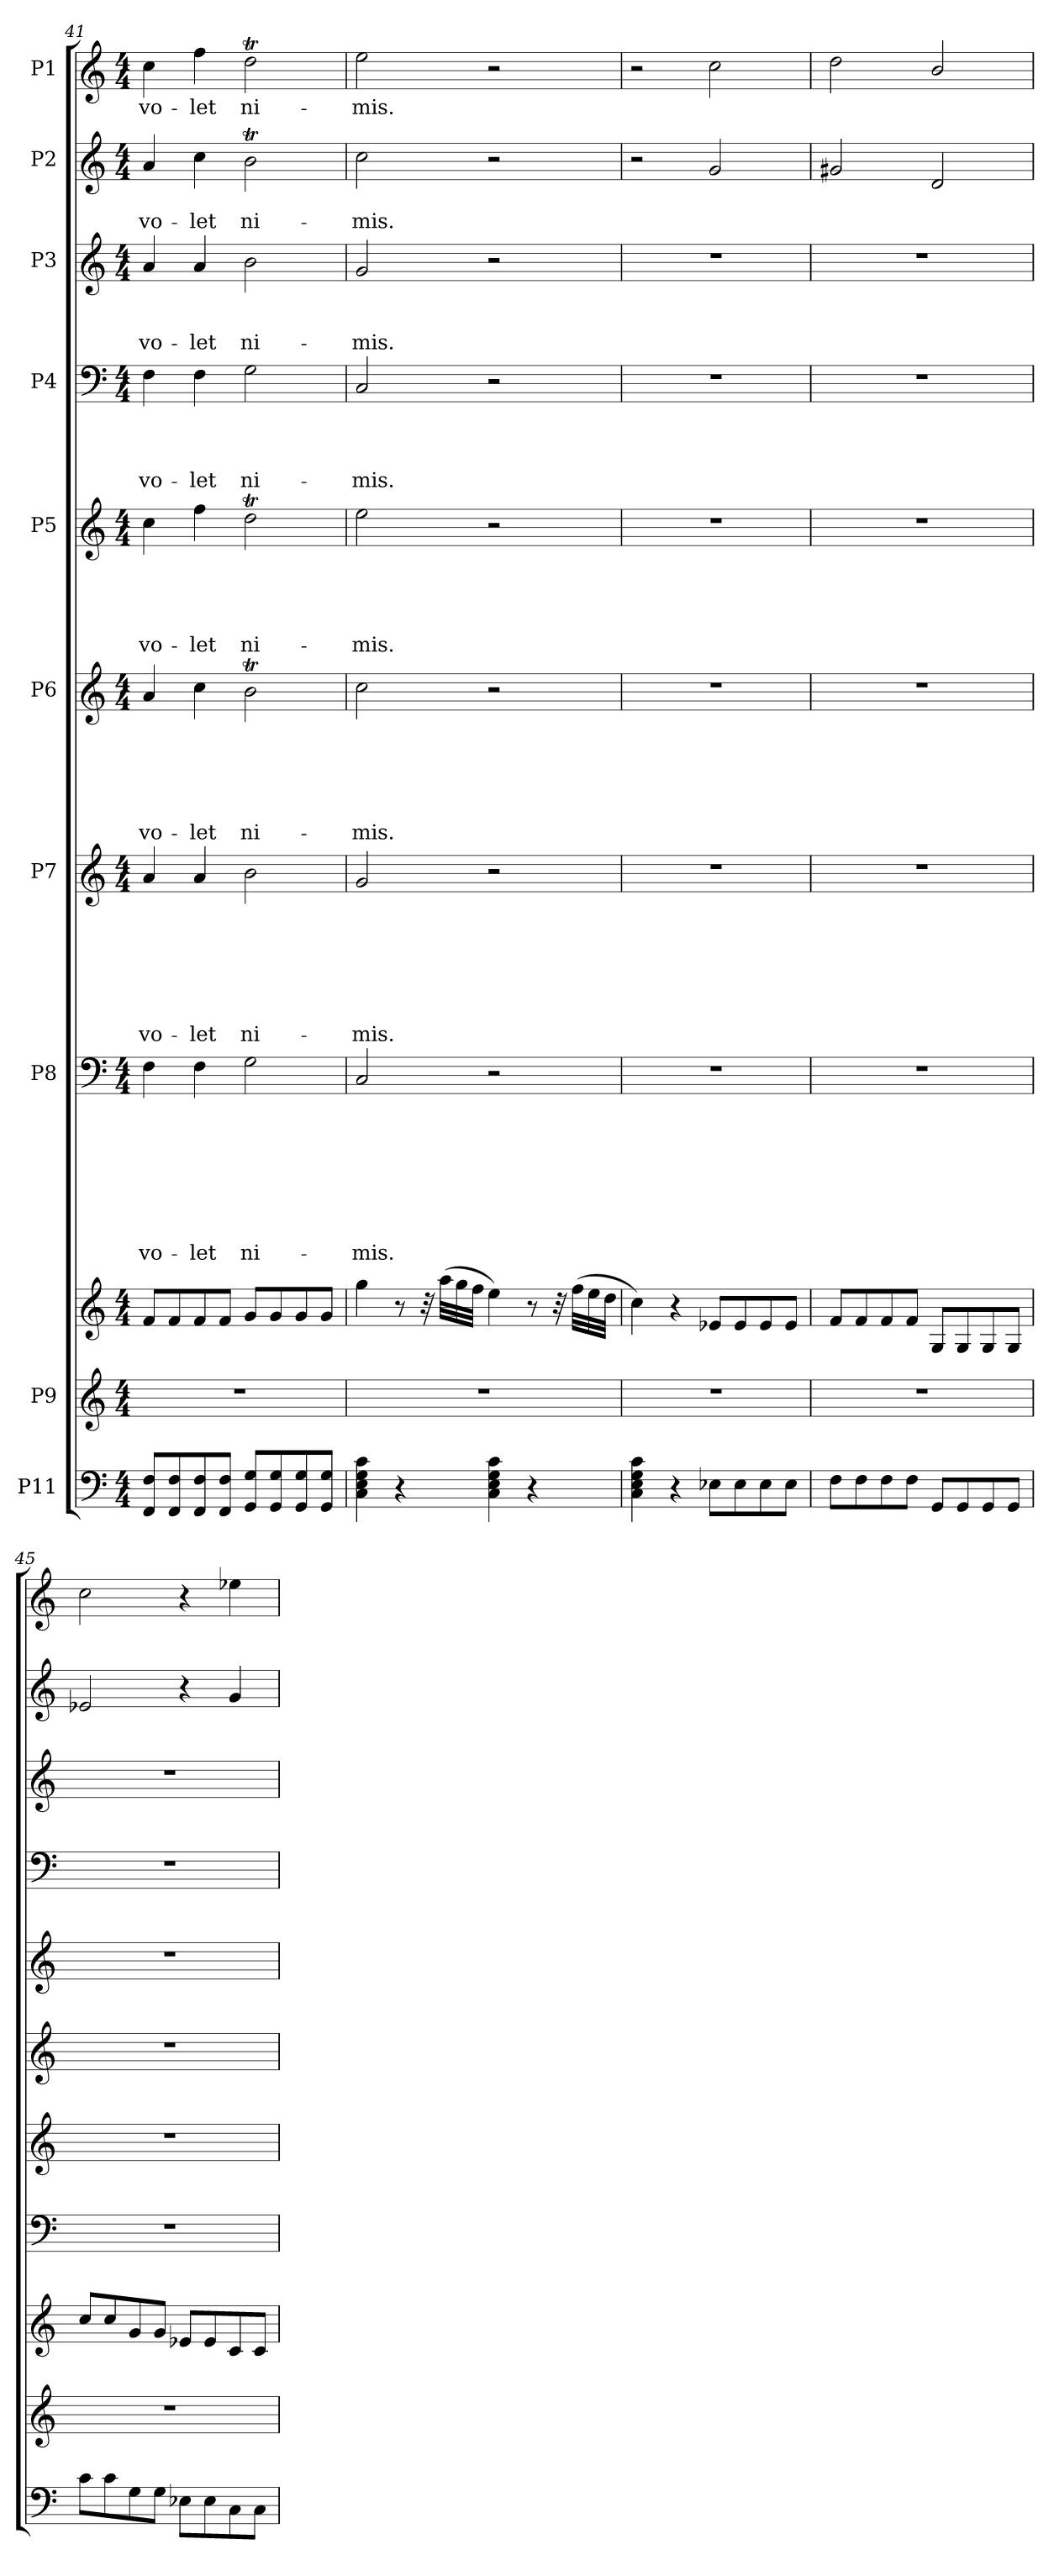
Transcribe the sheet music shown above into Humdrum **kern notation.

**kern	**kern	**kern	**kern	**text	**text	**text	**text	**text	**text	**text	**text	**kern	**text	**text	**text	**text	**text	**text	**text	**kern	**text	**text	**text	**text	**text	**text	**kern	**text	**text	**text	**text	**text	**kern	**text	**text	**text	**text	**kern	**text	**text	**text	**kern	**text	**text	**kern	**text
*part10	*part9	*part9	*part8	*part8	*part8	*part8	*part8	*part8	*part8	*part8	*part8	*part7	*part7	*part7	*part7	*part7	*part7	*part7	*part7	*part6	*part6	*part6	*part6	*part6	*part6	*part6	*part5	*part5	*part5	*part5	*part5	*part5	*part4	*part4	*part4	*part4	*part4	*part3	*part3	*part3	*part3	*part2	*part2	*part2	*part1	*part1
*staff11	*staff10	*staff9	*staff8	*staff8	*staff8	*staff8	*staff8	*staff8	*staff8	*staff8	*staff8	*staff7	*staff7	*staff7	*staff7	*staff7	*staff7	*staff7	*staff7	*staff6	*staff6	*staff6	*staff6	*staff6	*staff6	*staff6	*staff5	*staff5	*staff5	*staff5	*staff5	*staff5	*staff4	*staff4	*staff4	*staff4	*staff4	*staff3	*staff3	*staff3	*staff3	*staff2	*staff2	*staff2	*staff1	*staff1
*I"P11	*I"P9	*	*I"P8	*	*	*	*	*	*	*	*	*I"P7	*	*	*	*	*	*	*	*I"P6	*	*	*	*	*	*	*I"P5	*	*	*	*	*	*I"P4	*	*	*	*	*I"P3	*	*	*	*I"P2	*	*	*I"P1	*
*clefF4	*clefG2	*clefG2	*clefF4	*	*	*	*	*	*	*	*	*clefG2	*	*	*	*	*	*	*	*clefG2	*	*	*	*	*	*	*clefG2	*	*	*	*	*	*clefF4	*	*	*	*	*clefG2	*	*	*	*clefG2	*	*	*clefG2	*
*	*	*	*	*	*	*	*	*	*	*	*	*ITrd7c12	*	*	*	*	*	*	*	*	*	*	*	*	*	*	*	*	*	*	*	*	*	*	*	*	*	*ITrd7c12	*	*	*	*	*	*	*	*
*k[]	*k[]	*k[]	*k[]	*	*	*	*	*	*	*	*	*k[]	*	*	*	*	*	*	*	*k[]	*	*	*	*	*	*	*k[]	*	*	*	*	*	*k[]	*	*	*	*	*k[]	*	*	*	*k[]	*	*	*k[]	*
*C:	*C:	*C:	*C:	*	*	*	*	*	*	*	*	*C:	*	*	*	*	*	*	*	*C:	*	*	*	*	*	*	*C:	*	*	*	*	*	*C:	*	*	*	*	*C:	*	*	*	*C:	*	*	*C:	*
*M4/4	*M4/4	*M4/4	*M4/4	*	*	*	*	*	*	*	*	*M4/4	*	*	*	*	*	*	*	*M4/4	*	*	*	*	*	*	*M4/4	*	*	*	*	*	*M4/4	*	*	*	*	*M4/4	*	*	*	*M4/4	*	*	*M4/4	*
=41	=41	=41	=41	=41	=41	=41	=41	=41	=41	=41	=41	=41	=41	=41	=41	=41	=41	=41	=41	=41	=41	=41	=41	=41	=41	=41	=41	=41	=41	=41	=41	=41	=41	=41	=41	=41	=41	=41	=41	=41	=41	=41	=41	=41	=41	=41
!	!	!	!	!	!	!	!	!	!	!	!LO:LY:b	!	!	!	!	!	!	!	!LO:LY:b	!	!	!	!	!	!	!LO:LY:b	!	!	!	!	!	!LO:LY:b	!	!	!	!	!LO:LY:b	!	!	!	!LO:LY:b	!	!	!LO:LY:b	!	!LO:LY:b
8FF/ 8F/L	1r	8f/L	4F\	.	.	.	.	.	.	.	vo-	4A/	.	.	.	.	.	.	vo-	4a/	.	.	.	.	.	vo-	4cc\	.	.	.	.	vo-	4F\	.	.	.	vo-	4A/	.	.	vo-	4a/	.	vo-	4cc\	vo-
8FF/ 8F/	.	8f/	.	.	.	.	.	.	.	.	.	.	.	.	.	.	.	.	.	.	.	.	.	.	.	.	.	.	.	.	.	.	.	.	.	.	.	.	.	.	.	.	.	.	.	.
!	!	!	!	!	!	!	!	!	!	!	!LO:LY:b	!	!	!	!	!	!	!	!LO:LY:b	!	!	!	!	!	!	!LO:LY:b	!	!	!	!	!	!LO:LY:b	!	!	!	!	!LO:LY:b	!	!	!	!LO:LY:b	!	!	!LO:LY:b	!	!LO:LY:b
8FF/ 8F/	.	8f/	4F\	.	.	.	.	.	.	.	-let	4A/	.	.	.	.	.	.	-let	4cc\	.	.	.	.	.	-let	4ff\	.	.	.	.	-let	4F\	.	.	.	-let	4A/	.	.	-let	4cc\	.	-let	4ff\	-let
8FF/ 8F/J	.	8f/J	.	.	.	.	.	.	.	.	.	.	.	.	.	.	.	.	.	.	.	.	.	.	.	.	.	.	.	.	.	.	.	.	.	.	.	.	.	.	.	.	.	.	.	.
!	!	!	!	!	!	!	!	!	!	!	!LO:LY:b	!	!	!	!	!	!	!	!LO:LY:b	!	!	!	!	!	!	!LO:LY:b	!	!	!	!	!	!LO:LY:b	!	!	!	!	!LO:LY:b	!	!	!	!LO:LY:b	!	!	!LO:LY:b	!	!LO:LY:b
8GG/ 8G/L	.	8g/L	2G\	.	.	.	.	.	.	.	ni-	2B\	.	.	.	.	.	.	ni-	2bt\	.	.	.	.	.	ni-	2ddT\	.	.	.	.	ni-	2G\	.	.	.	ni-	2B\	.	.	ni-	2bt\	.	ni-	2ddT\	ni-
8GG/ 8G/	.	8g/	.	.	.	.	.	.	.	.	.	.	.	.	.	.	.	.	.	.	.	.	.	.	.	.	.	.	.	.	.	.	.	.	.	.	.	.	.	.	.	.	.	.	.	.
8GG/ 8G/	.	8g/	.	.	.	.	.	.	.	.	.	.	.	.	.	.	.	.	.	.	.	.	.	.	.	.	.	.	.	.	.	.	.	.	.	.	.	.	.	.	.	.	.	.	.	.
8GG/ 8G/J	.	8g/J	.	.	.	.	.	.	.	.	.	.	.	.	.	.	.	.	.	.	.	.	.	.	.	.	.	.	.	.	.	.	.	.	.	.	.	.	.	.	.	.	.	.	.	.
!!LO:PB:g=z
=42	=42	=42	=42	=42	=42	=42	=42	=42	=42	=42	=42	=42	=42	=42	=42	=42	=42	=42	=42	=42	=42	=42	=42	=42	=42	=42	=42	=42	=42	=42	=42	=42	=42	=42	=42	=42	=42	=42	=42	=42	=42	=42	=42	=42	=42	=42
!	!	!	!	!	!	!	!	!	!	!	!LO:LY:b	!	!	!	!	!	!	!	!LO:LY:b	!	!	!	!	!	!	!LO:LY:b	!	!	!	!	!	!LO:LY:b	!	!	!	!	!LO:LY:b	!	!	!	!LO:LY:b	!	!	!LO:LY:b	!	!LO:LY:b
4C\ 4E\ 4G\ 4c\	1r	4gg\	2C/	.	.	.	.	.	.	.	-mis.	2G/	.	.	.	.	.	.	-mis.	2cc\	.	.	.	.	.	-mis.	2ee\	.	.	.	.	-mis.	2C/	.	.	.	-mis.	2G/	.	.	-mis.	2cc\	.	-mis.	2ee\	-mis.
4r	.	8r	.	.	.	.	.	.	.	.	.	.	.	.	.	.	.	.	.	.	.	.	.	.	.	.	.	.	.	.	.	.	.	.	.	.	.	.	.	.	.	.	.	.	.	.
.	.	32r	.	.	.	.	.	.	.	.	.	.	.	.	.	.	.	.	.	.	.	.	.	.	.	.	.	.	.	.	.	.	.	.	.	.	.	.	.	.	.	.	.	.	.	.
.	.	(>32aa\LLL	.	.	.	.	.	.	.	.	.	.	.	.	.	.	.	.	.	.	.	.	.	.	.	.	.	.	.	.	.	.	.	.	.	.	.	.	.	.	.	.	.	.	.	.
.	.	32gg\	.	.	.	.	.	.	.	.	.	.	.	.	.	.	.	.	.	.	.	.	.	.	.	.	.	.	.	.	.	.	.	.	.	.	.	.	.	.	.	.	.	.	.	.
.	.	32ff\JJJ	.	.	.	.	.	.	.	.	.	.	.	.	.	.	.	.	.	.	.	.	.	.	.	.	.	.	.	.	.	.	.	.	.	.	.	.	.	.	.	.	.	.	.	.
4C\ 4E\ 4G\ 4c\	.	4ee\)	2r	.	.	.	.	.	.	.	.	2r	.	.	.	.	.	.	.	2r	.	.	.	.	.	.	2r	.	.	.	.	.	2r	.	.	.	.	2r	.	.	.	2r	.	.	2r	.
4r	.	8r	.	.	.	.	.	.	.	.	.	.	.	.	.	.	.	.	.	.	.	.	.	.	.	.	.	.	.	.	.	.	.	.	.	.	.	.	.	.	.	.	.	.	.	.
.	.	32r	.	.	.	.	.	.	.	.	.	.	.	.	.	.	.	.	.	.	.	.	.	.	.	.	.	.	.	.	.	.	.	.	.	.	.	.	.	.	.	.	.	.	.	.
.	.	(>32ff\LLL	.	.	.	.	.	.	.	.	.	.	.	.	.	.	.	.	.	.	.	.	.	.	.	.	.	.	.	.	.	.	.	.	.	.	.	.	.	.	.	.	.	.	.	.
.	.	32ee\	.	.	.	.	.	.	.	.	.	.	.	.	.	.	.	.	.	.	.	.	.	.	.	.	.	.	.	.	.	.	.	.	.	.	.	.	.	.	.	.	.	.	.	.
.	.	32dd\JJJ	.	.	.	.	.	.	.	.	.	.	.	.	.	.	.	.	.	.	.	.	.	.	.	.	.	.	.	.	.	.	.	.	.	.	.	.	.	.	.	.	.	.	.	.
=43	=43	=43	=43	=43	=43	=43	=43	=43	=43	=43	=43	=43	=43	=43	=43	=43	=43	=43	=43	=43	=43	=43	=43	=43	=43	=43	=43	=43	=43	=43	=43	=43	=43	=43	=43	=43	=43	=43	=43	=43	=43	=43	=43	=43	=43	=43
4C\ 4E\ 4G\ 4c\	1r	4cc\)	1r	.	.	.	.	.	.	.	.	1r	.	.	.	.	.	.	.	1r	.	.	.	.	.	.	1r	.	.	.	.	.	1r	.	.	.	.	1r	.	.	.	2r	.	.	2r	.
4r	.	4r	.	.	.	.	.	.	.	.	.	.	.	.	.	.	.	.	.	.	.	.	.	.	.	.	.	.	.	.	.	.	.	.	.	.	.	.	.	.	.	.	.	.	.	.
8E-X\L	.	8e-X/L	.	.	.	.	.	.	.	.	.	.	.	.	.	.	.	.	.	.	.	.	.	.	.	.	.	.	.	.	.	.	.	.	.	.	.	.	.	.	.	2g/	.	.	2cc\	.
8E-\	.	8e-/	.	.	.	.	.	.	.	.	.	.	.	.	.	.	.	.	.	.	.	.	.	.	.	.	.	.	.	.	.	.	.	.	.	.	.	.	.	.	.	.	.	.	.	.
8E-\	.	8e-/	.	.	.	.	.	.	.	.	.	.	.	.	.	.	.	.	.	.	.	.	.	.	.	.	.	.	.	.	.	.	.	.	.	.	.	.	.	.	.	.	.	.	.	.
8E-\J	.	8e-/J	.	.	.	.	.	.	.	.	.	.	.	.	.	.	.	.	.	.	.	.	.	.	.	.	.	.	.	.	.	.	.	.	.	.	.	.	.	.	.	.	.	.	.	.
=44	=44	=44	=44	=44	=44	=44	=44	=44	=44	=44	=44	=44	=44	=44	=44	=44	=44	=44	=44	=44	=44	=44	=44	=44	=44	=44	=44	=44	=44	=44	=44	=44	=44	=44	=44	=44	=44	=44	=44	=44	=44	=44	=44	=44	=44	=44
8F\L	1r	8f/L	1r	.	.	.	.	.	.	.	.	1r	.	.	.	.	.	.	.	1r	.	.	.	.	.	.	1r	.	.	.	.	.	1r	.	.	.	.	1r	.	.	.	2g#X/	.	.	2dd\	.
8F\	.	8f/	.	.	.	.	.	.	.	.	.	.	.	.	.	.	.	.	.	.	.	.	.	.	.	.	.	.	.	.	.	.	.	.	.	.	.	.	.	.	.	.	.	.	.	.
8F\	.	8f/	.	.	.	.	.	.	.	.	.	.	.	.	.	.	.	.	.	.	.	.	.	.	.	.	.	.	.	.	.	.	.	.	.	.	.	.	.	.	.	.	.	.	.	.
8F\J	.	8f/J	.	.	.	.	.	.	.	.	.	.	.	.	.	.	.	.	.	.	.	.	.	.	.	.	.	.	.	.	.	.	.	.	.	.	.	.	.	.	.	.	.	.	.	.
8GG/L	.	8G/L	.	.	.	.	.	.	.	.	.	.	.	.	.	.	.	.	.	.	.	.	.	.	.	.	.	.	.	.	.	.	.	.	.	.	.	.	.	.	.	2d/	.	.	2b/	.
8GG/	.	8G/	.	.	.	.	.	.	.	.	.	.	.	.	.	.	.	.	.	.	.	.	.	.	.	.	.	.	.	.	.	.	.	.	.	.	.	.	.	.	.	.	.	.	.	.
8GG/	.	8G/	.	.	.	.	.	.	.	.	.	.	.	.	.	.	.	.	.	.	.	.	.	.	.	.	.	.	.	.	.	.	.	.	.	.	.	.	.	.	.	.	.	.	.	.
8GG/J	.	8G/J	.	.	.	.	.	.	.	.	.	.	.	.	.	.	.	.	.	.	.	.	.	.	.	.	.	.	.	.	.	.	.	.	.	.	.	.	.	.	.	.	.	.	.	.
=45	=45	=45	=45	=45	=45	=45	=45	=45	=45	=45	=45	=45	=45	=45	=45	=45	=45	=45	=45	=45	=45	=45	=45	=45	=45	=45	=45	=45	=45	=45	=45	=45	=45	=45	=45	=45	=45	=45	=45	=45	=45	=45	=45	=45	=45	=45
8c\L	1r	8cc/L	1r	.	.	.	.	.	.	.	.	1r	.	.	.	.	.	.	.	1r	.	.	.	.	.	.	1r	.	.	.	.	.	1r	.	.	.	.	1r	.	.	.	2e-X/	.	.	2cc\	.
8c\	.	8cc/	.	.	.	.	.	.	.	.	.	.	.	.	.	.	.	.	.	.	.	.	.	.	.	.	.	.	.	.	.	.	.	.	.	.	.	.	.	.	.	.	.	.	.	.
8G\	.	8g/	.	.	.	.	.	.	.	.	.	.	.	.	.	.	.	.	.	.	.	.	.	.	.	.	.	.	.	.	.	.	.	.	.	.	.	.	.	.	.	.	.	.	.	.
8G\J	.	8g/J	.	.	.	.	.	.	.	.	.	.	.	.	.	.	.	.	.	.	.	.	.	.	.	.	.	.	.	.	.	.	.	.	.	.	.	.	.	.	.	.	.	.	.	.
8E-X\L	.	8e-X/L	.	.	.	.	.	.	.	.	.	.	.	.	.	.	.	.	.	.	.	.	.	.	.	.	.	.	.	.	.	.	.	.	.	.	.	.	.	.	.	4r	.	.	4r	.
8E-\	.	8e-/	.	.	.	.	.	.	.	.	.	.	.	.	.	.	.	.	.	.	.	.	.	.	.	.	.	.	.	.	.	.	.	.	.	.	.	.	.	.	.	.	.	.	.	.
8C\	.	8c/	.	.	.	.	.	.	.	.	.	.	.	.	.	.	.	.	.	.	.	.	.	.	.	.	.	.	.	.	.	.	.	.	.	.	.	.	.	.	.	4g/	.	.	4ee-X\	.
8C\J	.	8c/J	.	.	.	.	.	.	.	.	.	.	.	.	.	.	.	.	.	.	.	.	.	.	.	.	.	.	.	.	.	.	.	.	.	.	.	.	.	.	.	.	.	.	.	.
=	=	=	=	=	=	=	=	=	=	=	=	=	=	=	=	=	=	=	=	=	=	=	=	=	=	=	=	=	=	=	=	=	=	=	=	=	=	=	=	=	=	=	=	=	=	=
*-	*-	*-	*-	*-	*-	*-	*-	*-	*-	*-	*-	*-	*-	*-	*-	*-	*-	*-	*-	*-	*-	*-	*-	*-	*-	*-	*-	*-	*-	*-	*-	*-	*-	*-	*-	*-	*-	*-	*-	*-	*-	*-	*-	*-	*-	*-
